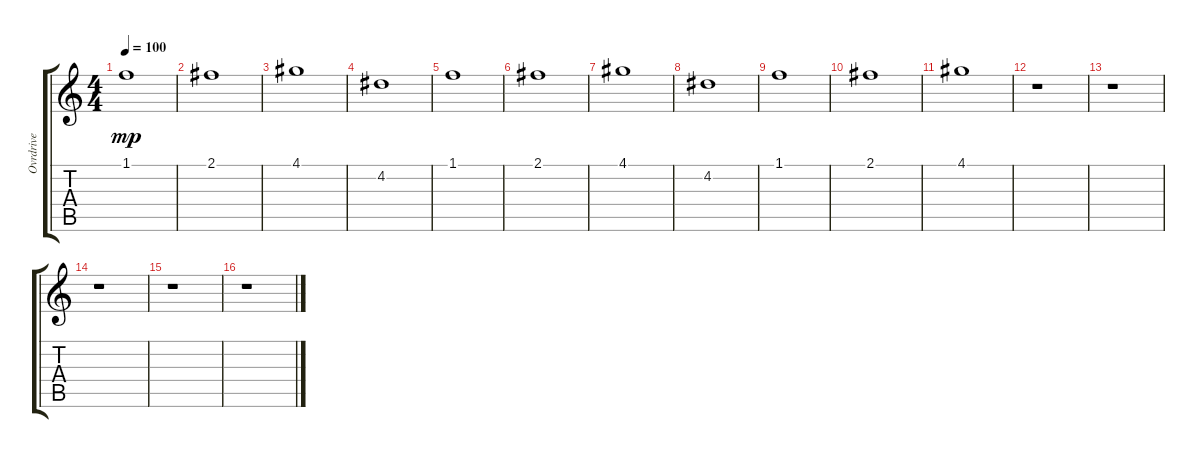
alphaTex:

\track ("Ovrdrive" "Ovrdrive") {instrument overdrivenguitar}
\staff {score tabs}
\tuning (E4 B3 G3 D3 A2 E2) {hide}
\ts (4 4)
\tempo 100
\clef g2
\ks c
1.1.1{dy mp} |
2.1.1 |
4.1.1 |
4.2.1 |
1.1.1 |
2.1.1 |
4.1.1 |
4.2.1 |
1.1.1 |
2.1.1 |
4.1.1 |
r.1 |
r.1 |
r.1 |
r.1 |
r.1
